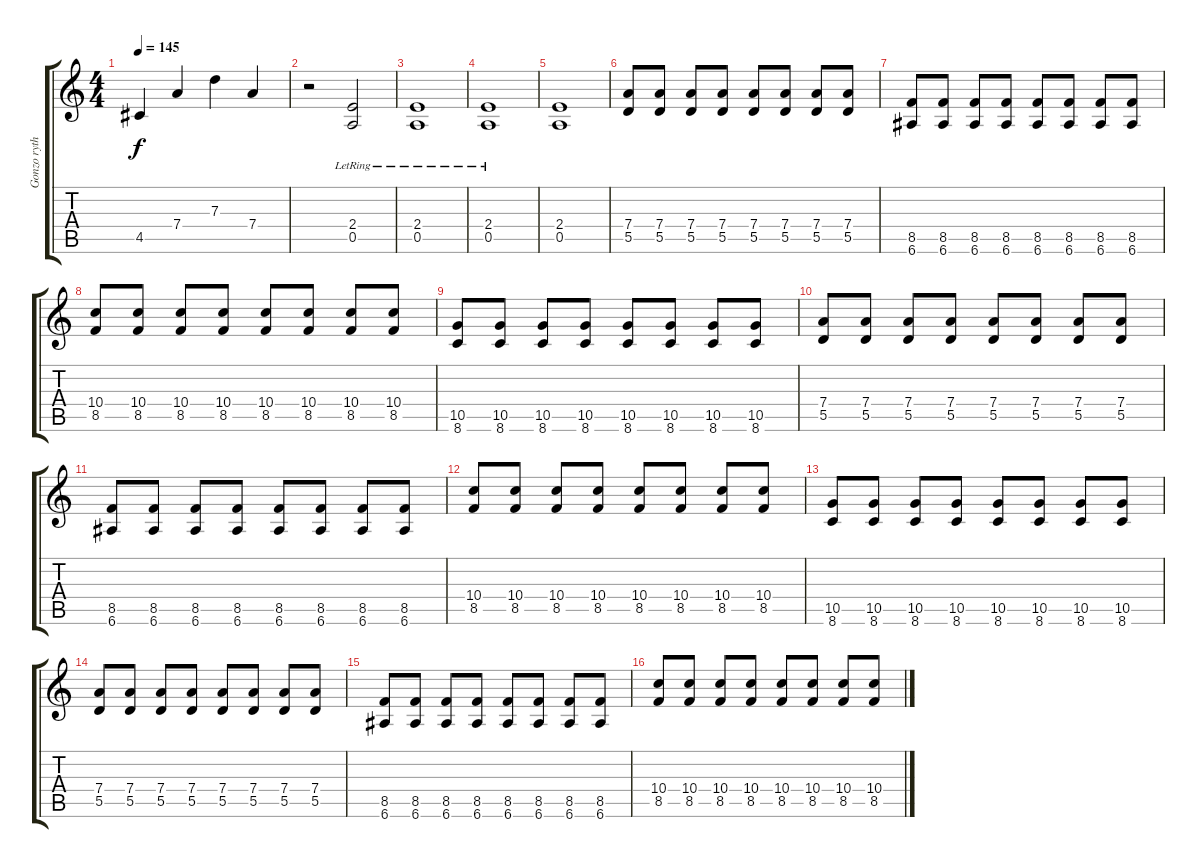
\track ("Gonzo rythmguitar" "Gonzo ryth") {instrument distortionguitar}
\staff {score tabs}
\tuning (E4 B3 G3 D3 A2 E2) {hide}
\ts (4 4)
\tempo 145
\clef g2
\ks c
4.5.4{dy f} 7.4.4 7.3.4 7.4.4 |
r.2 (2.4{lr} 0.5{lr}).2 |
(2.4{lr} 0.5).1 |
(2.4{lr} 0.5).1 |
(2.4 0.5).1 |
(7.4 5.5).8 (7.4 5.5).8 (7.4 5.5).8 (7.4 5.5).8 (7.4 5.5).8 (7.4 5.5).8 (7.4 5.5).8 (7.4 5.5).8 |
(8.5 6.6).8 (8.5 6.6).8 (8.5 6.6).8 (8.5 6.6).8 (8.5 6.6).8 (8.5 6.6).8 (8.5 6.6).8 (8.5 6.6).8 |
(10.4 8.5).8 (10.4 8.5).8 (10.4 8.5).8 (10.4 8.5).8 (10.4 8.5).8 (10.4 8.5).8 (10.4 8.5).8 (10.4 8.5).8 |
(10.5 8.6).8 (10.5 8.6).8 (10.5 8.6).8 (10.5 8.6).8 (10.5 8.6).8 (10.5 8.6).8 (10.5 8.6).8 (10.5 8.6).8 |
(7.4 5.5).8 (7.4 5.5).8 (7.4 5.5).8 (7.4 5.5).8 (7.4 5.5).8 (7.4 5.5).8 (7.4 5.5).8 (7.4 5.5).8 |
(8.5 6.6).8 (8.5 6.6).8 (8.5 6.6).8 (8.5 6.6).8 (8.5 6.6).8 (8.5 6.6).8 (8.5 6.6).8 (8.5 6.6).8 |
(10.4 8.5).8 (10.4 8.5).8 (10.4 8.5).8 (10.4 8.5).8 (10.4 8.5).8 (10.4 8.5).8 (10.4 8.5).8 (10.4 8.5).8 |
(10.5 8.6).8 (10.5 8.6).8 (10.5 8.6).8 (10.5 8.6).8 (10.5 8.6).8 (10.5 8.6).8 (10.5 8.6).8 (10.5 8.6).8 |
(7.4 5.5).8 (7.4 5.5).8 (7.4 5.5).8 (7.4 5.5).8 (7.4 5.5).8 (7.4 5.5).8 (7.4 5.5).8 (7.4 5.5).8 |
(8.5 6.6).8 (8.5 6.6).8 (8.5 6.6).8 (8.5 6.6).8 (8.5 6.6).8 (8.5 6.6).8 (8.5 6.6).8 (8.5 6.6).8 |
(10.4 8.5).8 (10.4 8.5).8 (10.4 8.5).8 (10.4 8.5).8 (10.4 8.5).8 (10.4 8.5).8 (10.4 8.5).8 (10.4 8.5).8
